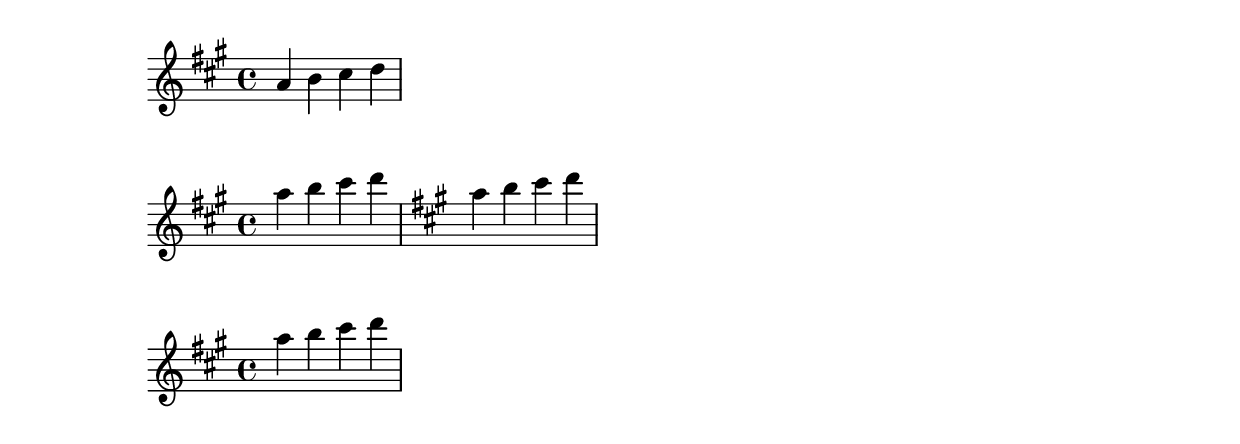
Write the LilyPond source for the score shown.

\version "2.20.0"

singleNote = c''1
#(display-scheme-music singleNote)

singleNote_two = c''2
#(display-scheme-music singleNote_two)

singleNote_four = c''4
#(display-scheme-music singleNote_four)

singleNote_eight = c''8
#(display-scheme-music singleNote_eight)

notes = \relative c'' {
      \key c \major
      c4 d e f
}

\displayMusic
\new Staff {
     \transpose ees c { \notes } 
}




#(display-scheme-music 
    (ly:music-property notes 'element))


% #(define (get_elems music)
%          (let ((es (ly:music-property music 'elements))
%                (e (ly:music-property music 'element))
%                (p (ly:music-property music 'pitch)))
%                (if (pair? es)
%   )))                 

% \new Staff {
%     \notes
%     \transpose ees c { \notes }
%     \transpose bes c { \notes }
%  }


#(define newNotes
         (map ly:music-deep-copy
         (list notes 
               (ly:music-transpose notes (ly:make-pitch 0 5 0)))))


% #(display-scheme-music
%   (ly:music-transpose notes (ly:make-pitch 0 6 0)))

% #(ly:music-transpose notes (ly:make-pitch 0 6 0))



#(define twice
         (make-sequential-music newNotes))

\twice

#(display-scheme-music twice)

#(display-scheme-music 
  #(ly:music-transpose notes #{bes#})
)

\notes
